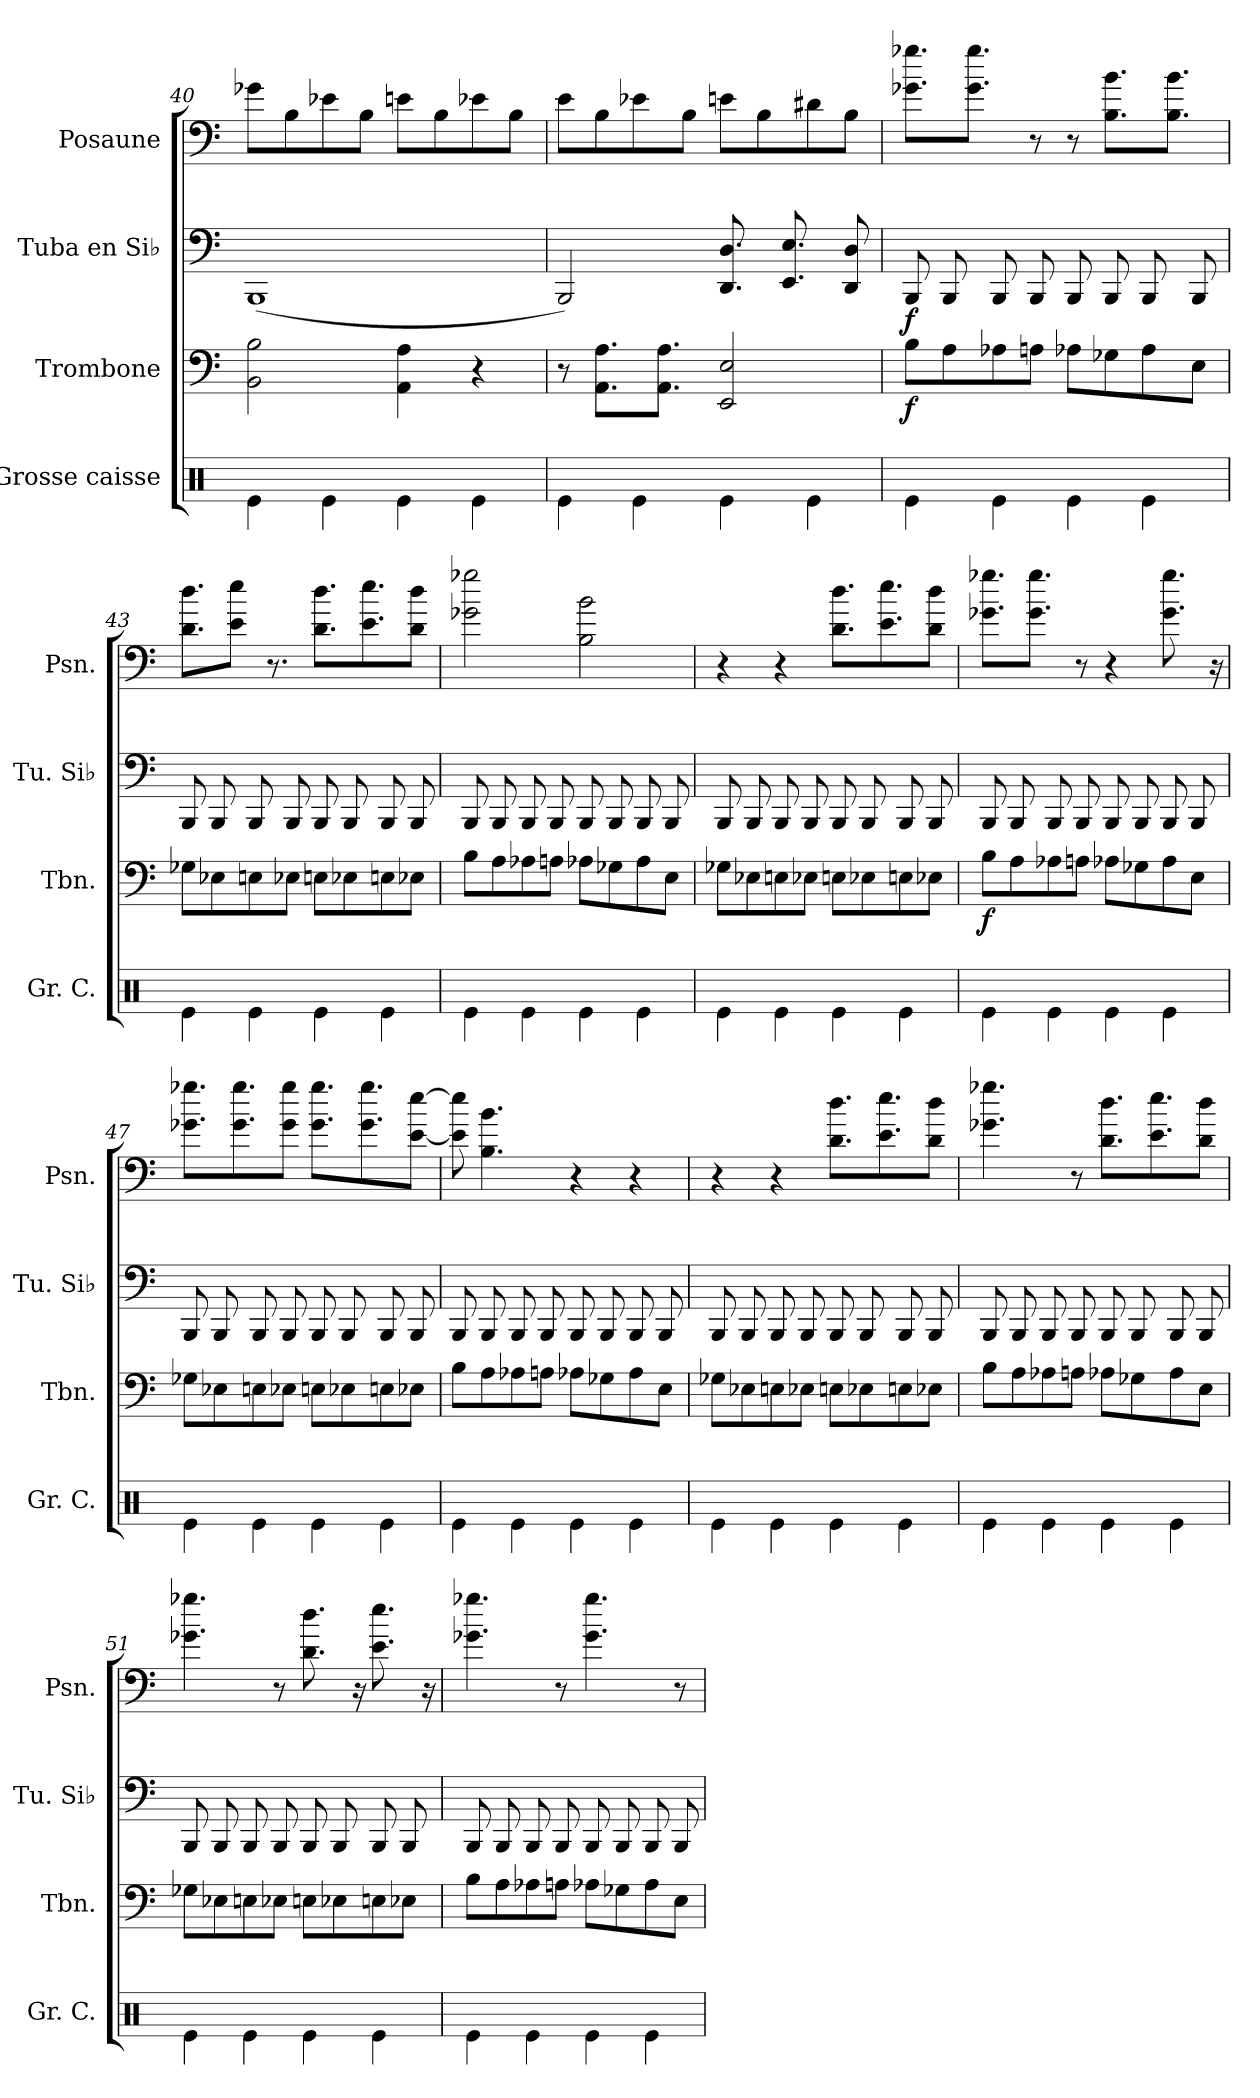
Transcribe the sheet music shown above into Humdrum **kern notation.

**kern	**kern	**dynam	**kern	**dynam	**kern
*part4	*part3	*part3	*part2	*part2	*part1
*staff4	*staff3	*staff3	*staff2	*staff2	*staff1
*I"Grosse caisse	*I"Trombone	*	*I"Tuba en Si♭	*	*I"Posaune
*I'Gr. C.	*I'Tbn.	*	*I'Tu. Si♭	*	*I'Psn.
*clefX	*clefF4	*	*clefF4	*	*clefF4
*k[]	*k[]	*	*k[]	*	*k[]
=40	=40	=40	=40	=40	=40
4Re\	2BB\ 2B\	.	(1BBB	.	8g-X\L
.	.	.	.	.	8B\
4Re\	.	.	.	.	8e-X\
.	.	.	.	.	8B\J
4Re\	4AA\ 4A\	.	.	.	8en\L
.	.	.	.	.	8B\
4Re\	4r	.	.	.	8e-X\
.	.	.	.	.	8B\J
!!LO:LB:g=z
=41	=41	=41	=41	=41	=41
4Re\	8r	.	2BBB/)	.	8e\L
.	8.AA\ 8.A\L	.	.	.	8B\
4Re\	.	.	.	.	8e-X\
.	8.AA\ 8.A\J	.	.	.	.
.	.	.	.	.	8B\J
4Re\	2EE/ 2E/	.	8.DD/ 8.D/	.	8en\L
.	.	.	.	.	8B\
.	.	.	8.EE/ 8.E/	.	.
4Re\	.	.	.	.	8d#X\
.	.	.	8DD/ 8D/	.	8B\J
=42	=42	=42	=42	=42	=42
!	!	!LO:DY:b	!	!LO:DY:b	!
4Re\	8B\L	f	8BBB/	f	8.g-X\ 8.gg-X\L
.	8A\	.	8BBB/	.	.
.	.	.	.	.	8.g-\ 8.gg-\J
4Re\	8A-X\	.	8BBB/	.	.
.	8An\J	.	8BBB/	.	8r
4Re\	8A-X\L	.	8BBB/	.	8r
.	8G-X\	.	8BBB/	.	8.B\ 8.b\L
4Re\	8A-\	.	8BBB/	.	.
.	.	.	.	.	8.B\ 8.b\J
.	8E\J	.	8BBB/	.	.
=43	=43	=43	=43	=43	=43
4Re\	8G-X\L	.	8BBB/	.	8.d\ 8.dd\L
.	8E-X\	.	8BBB/	.	.
.	.	.	.	.	8e\ 8ee\J
4Re\	8En\	.	8BBB/	.	.
.	.	.	.	.	8.r
.	8E-X\J	.	8BBB/	.	.
4Re\	8En\L	.	8BBB/	.	8.d\ 8.dd\L
.	8E-X\	.	8BBB/	.	.
.	.	.	.	.	8.e\ 8.ee\
4Re\	8En\	.	8BBB/	.	.
.	8E-X\J	.	8BBB/	.	8d\ 8dd\J
!!LO:PB:g=z
=44	=44	=44	=44	=44	=44
4Re\	8B\L	.	8BBB/	.	2g-X\ 2gg-X\
.	8A\	.	8BBB/	.	.
4Re\	8A-X\	.	8BBB/	.	.
.	8An\J	.	8BBB/	.	.
4Re\	8A-X\L	.	8BBB/	.	2B\ 2b\
.	8G-X\	.	8BBB/	.	.
4Re\	8A-\	.	8BBB/	.	.
.	8E\J	.	8BBB/	.	.
=45	=45	=45	=45	=45	=45
4Re\	8G-X\L	.	8BBB/	.	4r
.	8E-X\	.	8BBB/	.	.
4Re\	8En\	.	8BBB/	.	4r
.	8E-X\J	.	8BBB/	.	.
4Re\	8En\L	.	8BBB/	.	8.d\ 8.dd\L
.	8E-X\	.	8BBB/	.	.
.	.	.	.	.	8.e\ 8.ee\
4Re\	8En\	.	8BBB/	.	.
.	8E-X\J	.	8BBB/	.	8d\ 8dd\J
=46	=46	=46	=46	=46	=46
!	!	!LO:DY:b	!	!	!
4Re\	8B\L	f	8BBB/	.	8.g-X\ 8.gg-X\L
.	8A\	.	8BBB/	.	.
.	.	.	.	.	8.g-\ 8.gg-\J
4Re\	8A-X\	.	8BBB/	.	.
.	8An\J	.	8BBB/	.	8r
4Re\	8A-X\L	.	8BBB/	.	4r
.	8G-X\	.	8BBB/	.	.
4Re\	8A-\	.	8BBB/	.	8.g-\ 8.gg-\
.	8E\J	.	8BBB/	.	.
.	.	.	.	.	16r
!!LO:LB:g=z
=47	=47	=47	=47	=47	=47
4Re\	8G-X\L	.	8BBB/	.	8.g-X\ 8.gg-X\L
.	8E-X\	.	8BBB/	.	.
.	.	.	.	.	8.g-\ 8.gg-\
4Re\	8En\	.	8BBB/	.	.
.	8E-X\J	.	8BBB/	.	8g-\ 8gg-\J
4Re\	8En\L	.	8BBB/	.	8.g-\ 8.gg-\L
.	8E-X\	.	8BBB/	.	.
.	.	.	.	.	8.g-\ 8.gg-\
4Re\	8En\	.	8BBB/	.	.
.	8E-X\J	.	8BBB/	.	[8e\ [8ee\J
=48	=48	=48	=48	=48	=48
4Re\	8B\L	.	8BBB/	.	8e\] 8ee\]
.	8A\	.	8BBB/	.	4.B\ 4.b\
4Re\	8A-X\	.	8BBB/	.	.
.	8An\J	.	8BBB/	.	.
4Re\	8A-X\L	.	8BBB/	.	4r
.	8G-X\	.	8BBB/	.	.
4Re\	8A-\	.	8BBB/	.	4r
.	8E\J	.	8BBB/	.	.
=49	=49	=49	=49	=49	=49
4Re\	8G-X\L	.	8BBB/	.	4r
.	8E-X\	.	8BBB/	.	.
4Re\	8En\	.	8BBB/	.	4r
.	8E-X\J	.	8BBB/	.	.
4Re\	8En\L	.	8BBB/	.	8.d\ 8.dd\L
.	8E-X\	.	8BBB/	.	.
.	.	.	.	.	8.e\ 8.ee\
4Re\	8En\	.	8BBB/	.	.
.	8E-X\J	.	8BBB/	.	8d\ 8dd\J
!!LO:LB:g=z
=50	=50	=50	=50	=50	=50
4Re\	8B\L	.	8BBB/	.	4.g-X\ 4.gg-X\
.	8A\	.	8BBB/	.	.
4Re\	8A-X\	.	8BBB/	.	.
.	8An\J	.	8BBB/	.	8r
4Re\	8A-X\L	.	8BBB/	.	8.d\ 8.dd\L
.	8G-X\	.	8BBB/	.	.
.	.	.	.	.	8.e\ 8.ee\
4Re\	8A-\	.	8BBB/	.	.
.	8E\J	.	8BBB/	.	8d\ 8dd\J
=51	=51	=51	=51	=51	=51
4Re\	8G-X\L	.	8BBB/	.	4.g-X\ 4.gg-X\
.	8E-X\	.	8BBB/	.	.
4Re\	8En\	.	8BBB/	.	.
.	8E-X\J	.	8BBB/	.	8r
4Re\	8En\L	.	8BBB/	.	8.d\ 8.dd\
.	8E-X\	.	8BBB/	.	.
.	.	.	.	.	16r
4Re\	8En\	.	8BBB/	.	8.e\ 8.ee\
.	8E-X\J	.	8BBB/	.	.
.	.	.	.	.	16r
=52	=52	=52	=52	=52	=52
4Re\	8B\L	.	8BBB/	.	4.g-X\ 4.gg-X\
.	8A\	.	8BBB/	.	.
4Re\	8A-X\	.	8BBB/	.	.
.	8An\J	.	8BBB/	.	8r
4Re\	8A-X\L	.	8BBB/	.	4.g-\ 4.gg-\
.	8G-X\	.	8BBB/	.	.
4Re\	8A-\	.	8BBB/	.	.
.	8E\J	.	8BBB/	.	8r
=	=	=	=	=	=
*-	*-	*-	*-	*-	*-
